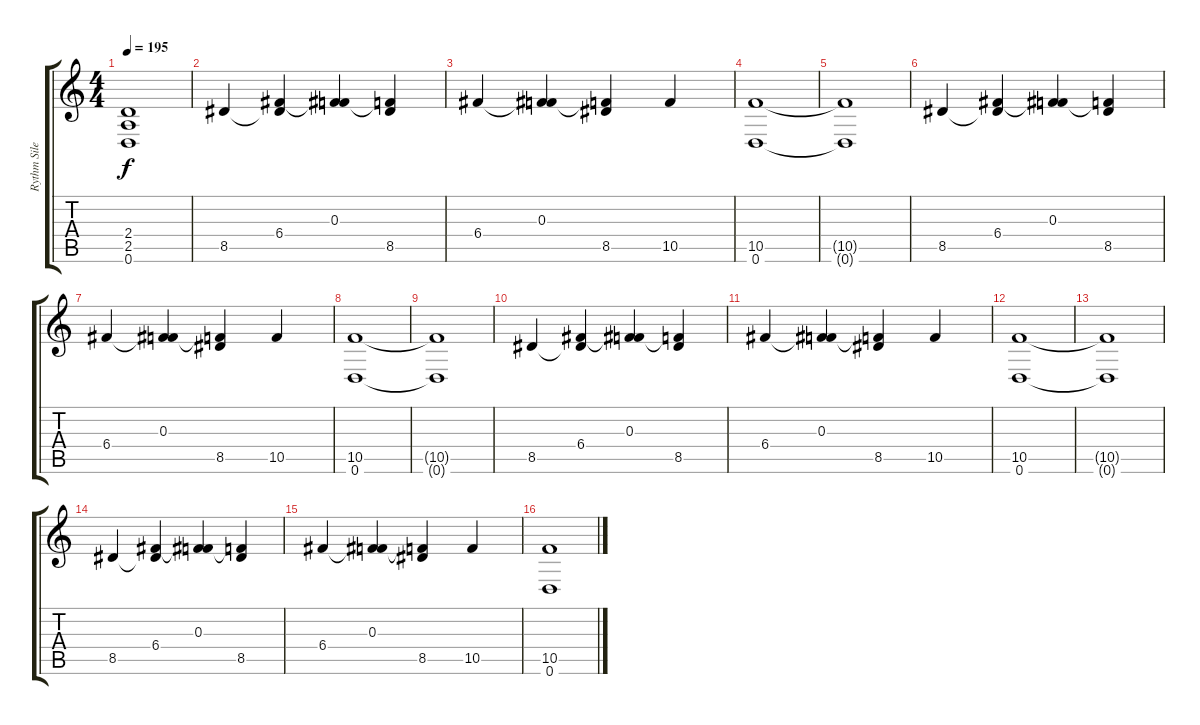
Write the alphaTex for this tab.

\track ("Rythm Silenoz" "Rythm Sile") {instrument distortionguitar}
\staff {score tabs}
\tuning (D4 A3 F3 C3 G2 D2) {hide}
\ts (4 4)
\tempo 195
\clef g2
\ks c
(2.4{t} 2.5{t} 0.6{t}).1{dy f} |
8.5.4 (6.4 8.5{t}).4 (0.3 6.4{t}).4 (0.3{t} 8.5).4 |
6.4.4 (0.3 6.4{t}).4 (0.3{t} 8.5).4 10.5.4 |
(10.5 0.6).1 |
(10.5{t} 0.6{t}).1 |
8.5.4 (6.4 8.5{t}).4 (0.3 6.4{t}).4 (0.3{t} 8.5).4 |
6.4.4 (0.3 6.4{t}).4 (0.3{t} 8.5).4 10.5.4 |
(10.5 0.6).1 |
(10.5{t} 0.6{t}).1 |
8.5.4 (6.4 8.5{t}).4 (0.3 6.4{t}).4 (0.3{t} 8.5).4 |
6.4.4 (0.3 6.4{t}).4 (0.3{t} 8.5).4 10.5.4 |
(10.5 0.6).1 |
(10.5{t} 0.6{t}).1 |
8.5.4 (6.4 8.5{t}).4 (0.3 6.4{t}).4 (0.3{t} 8.5).4 |
6.4.4 (0.3 6.4{t}).4 (0.3{t} 8.5).4 10.5.4 |
(10.5 0.6).1
